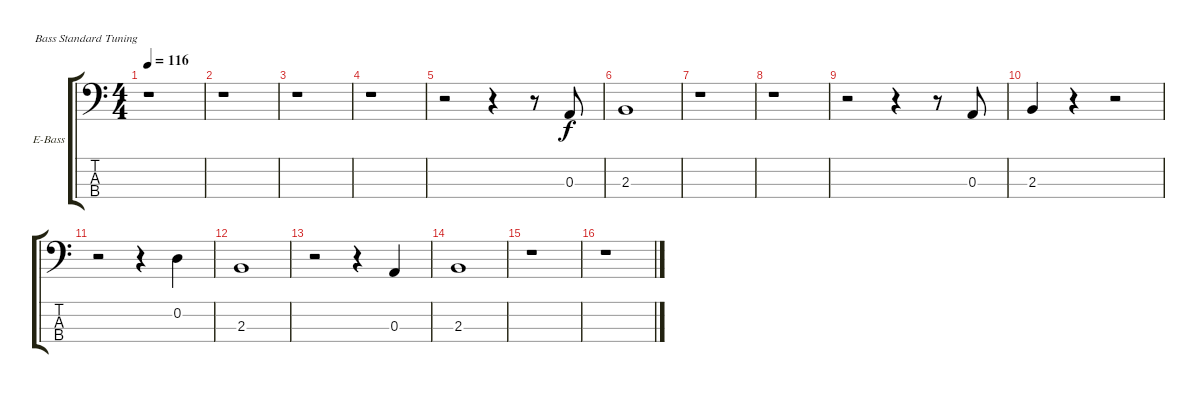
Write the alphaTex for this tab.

\bracketExtendMode groupsimilarinstruments
\firstSystemTrackNameOrientation horizontal
\otherSystemsTrackNameOrientation horizontal
\track ("BASS" "E-Bass") {instrument electricbassfinger}
\staff {score tabs}
\tuning (G2 D2 A1 E1)
\ts (4 4)
\beaming (8 2 2 2 2)
\tempo 116
\clef f4
\ks c
r.1{dy f instrument electricbassfinger} |
r.1 |
r.1 |
r.1 |
r.2 r.4 r.8 0.3.8 |
2.3.1 |
r.1 |
r.1 |
r.2 r.4 r.8 0.3.8 |
2.3.4 r.4 r.2 |
r.2 r.4 0.2.4 |
2.3.1 |
r.2 r.4 0.3.4 |
2.3.1 |
r.1 |
r.1
